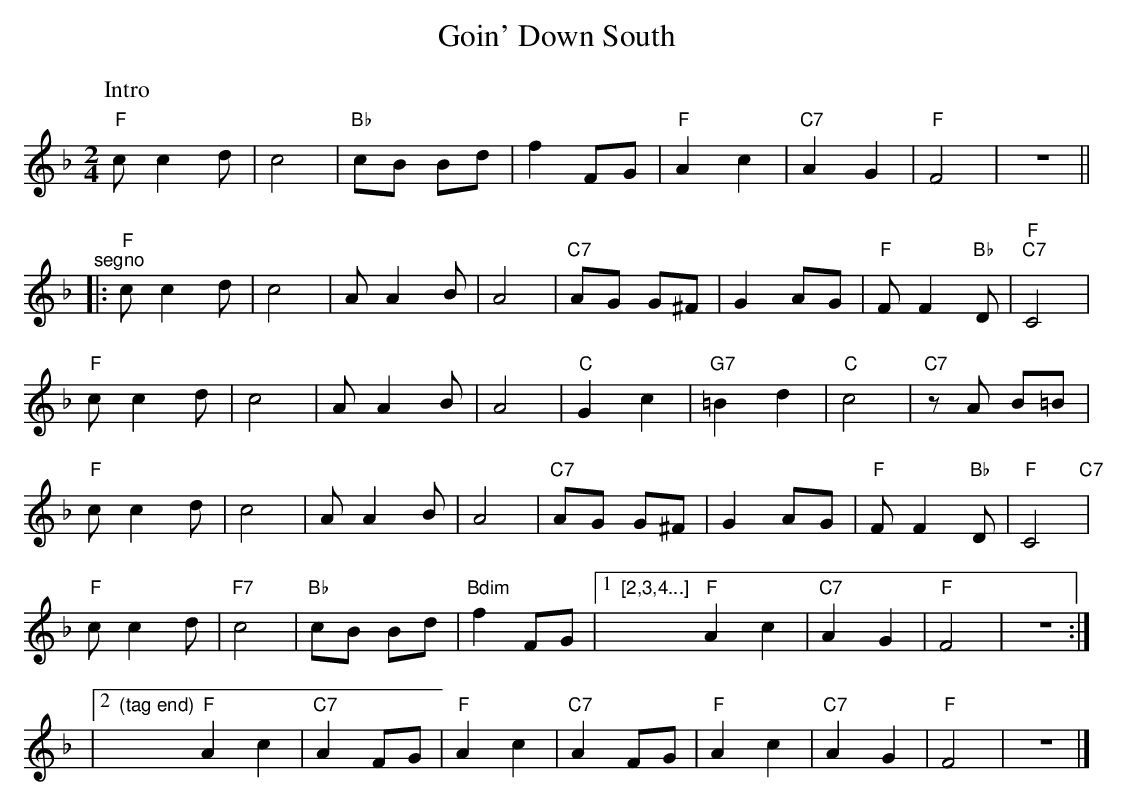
X:1
T: Goin' Down South
M: 2/4
K: F
P: Intro
"F"c2 c4 d2| c8| "Bb"c2B2 B2d2| f4 F2G2| "F"A4 c4| "C7"A4 G4| "F"F8|  z8||
%%vskip.5cm
"^segno"|:\
"F"c2 c4 d2| c8| A2 A4 B2| A8| "C7"A2G2 G2^F2| G4 A2G2| "F"F2F4"Bb"D2| "F""C7"C8|
"F"c2 c4 d2| c8| A2 A4 B2| A8| "C"G4 c4| "G7"=B4 d4|"C"c8| "C7"z2A2 B2=B2|
"F"c2 c4 d2| c8| A2 A4 B2| A8| "C7"A2G2 G2^F2| G4 A2G2| "F"F2F4"Bb"D2| "F"C8"C7"|
"F"c2 c4 d2| "F7"c8| "Bb"c2B2 B2d2| "Bdim"f4 F2G2|1"[2,3,4...]"xxx"F"A4 c4| "C7"A4 G4| "F"F8| z8:|
|2"(tag end)"xxx"F"A4 c4| "C7"A4 F2G2| "F"A4 c4| "C7"A4 F2G2| "F"A4 c4| "C7"A4 G4| "F"F8| z8 |]
